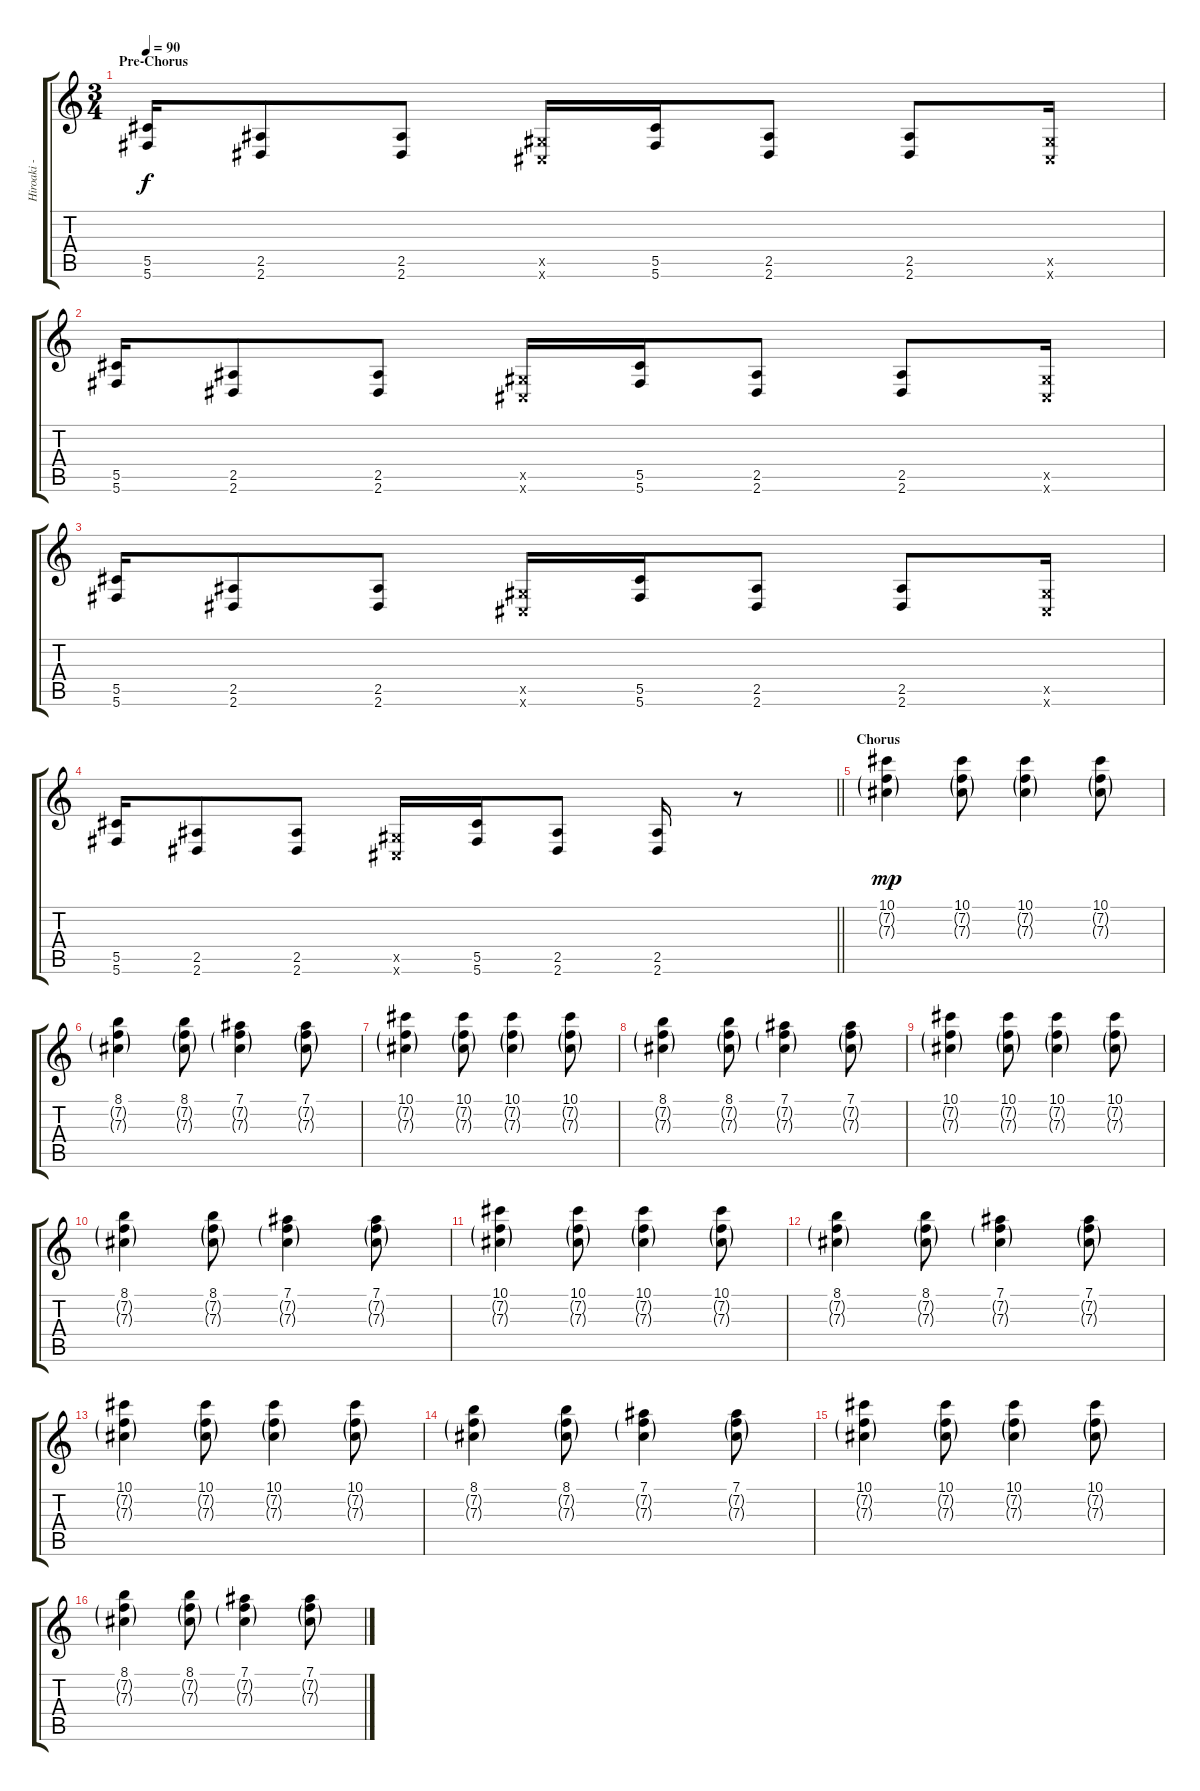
\track ("Hiroaki - Guitar" "Hiroaki - ") {instrument distortionguitar}
\staff {score tabs}
\tuning (Eb4 Bb3 Gb3 Db3 Ab2 Db2) {hide}
\ts (3 4)
\section ("" "Pre-Chorus")
\tempo 90
\clef g2
\ks c
(5.5 5.6).16{dy f volume 11 instrument distortionguitar} (2.5 2.6).8 (2.5 2.6).8 (0.5{x} 0.6{x}).16 (5.5 5.6).16 (2.5 2.6).8 (2.5 2.6).8 (0.5{x} 0.6{x}).16 |
(5.5 5.6).16 (2.5 2.6).8 (2.5 2.6).8 (0.5{x} 0.6{x}).16 (5.5 5.6).16 (2.5 2.6).8 (2.5 2.6).8 (0.5{x} 0.6{x}).16 |
(5.5 5.6).16 (2.5 2.6).8 (2.5 2.6).8 (0.5{x} 0.6{x}).16 (5.5 5.6).16 (2.5 2.6).8 (2.5 2.6).8 (0.5{x} 0.6{x}).16 |
\barLineRight lightlight
(5.5 5.6).16 (2.5 2.6).8 (2.5 2.6).8 (0.5{x} 0.6{x}).16 (5.5 5.6).16 (2.5 2.6).8 (2.5 2.6).16 r.8 |
\section ("" "Chorus")
(10.1 7.2{g} 7.3{g}).4{dy mp volume 13} (10.1 7.2{g} 7.3{g}).8 (10.1 7.2{g} 7.3{g}).4 (10.1 7.2{g} 7.3{g}).8 |
(8.1 7.2{g} 7.3{g}).4 (8.1 7.2{g} 7.3{g}).8 (7.1 7.2{g} 7.3{g}).4 (7.1 7.2{g} 7.3{g}).8 |
(10.1 7.2{g} 7.3{g}).4 (10.1 7.2{g} 7.3{g}).8 (10.1 7.2{g} 7.3{g}).4 (10.1 7.2{g} 7.3{g}).8 |
(8.1 7.2{g} 7.3{g}).4 (8.1 7.2{g} 7.3{g}).8 (7.1 7.2{g} 7.3{g}).4 (7.1 7.2{g} 7.3{g}).8 |
(10.1 7.2{g} 7.3{g}).4 (10.1 7.2{g} 7.3{g}).8 (10.1 7.2{g} 7.3{g}).4 (10.1 7.2{g} 7.3{g}).8 |
(8.1 7.2{g} 7.3{g}).4 (8.1 7.2{g} 7.3{g}).8 (7.1 7.2{g} 7.3{g}).4 (7.1 7.2{g} 7.3{g}).8 |
(10.1 7.2{g} 7.3{g}).4 (10.1 7.2{g} 7.3{g}).8 (10.1 7.2{g} 7.3{g}).4 (10.1 7.2{g} 7.3{g}).8 |
(8.1 7.2{g} 7.3{g}).4 (8.1 7.2{g} 7.3{g}).8 (7.1 7.2{g} 7.3{g}).4 (7.1 7.2{g} 7.3{g}).8 |
(10.1 7.2{g} 7.3{g}).4 (10.1 7.2{g} 7.3{g}).8 (10.1 7.2{g} 7.3{g}).4 (10.1 7.2{g} 7.3{g}).8 |
(8.1 7.2{g} 7.3{g}).4 (8.1 7.2{g} 7.3{g}).8 (7.1 7.2{g} 7.3{g}).4 (7.1 7.2{g} 7.3{g}).8 |
(10.1 7.2{g} 7.3{g}).4 (10.1 7.2{g} 7.3{g}).8 (10.1 7.2{g} 7.3{g}).4 (10.1 7.2{g} 7.3{g}).8 |
(8.1 7.2{g} 7.3{g}).4 (8.1 7.2{g} 7.3{g}).8 (7.1 7.2{g} 7.3{g}).4 (7.1 7.2{g} 7.3{g}).8
